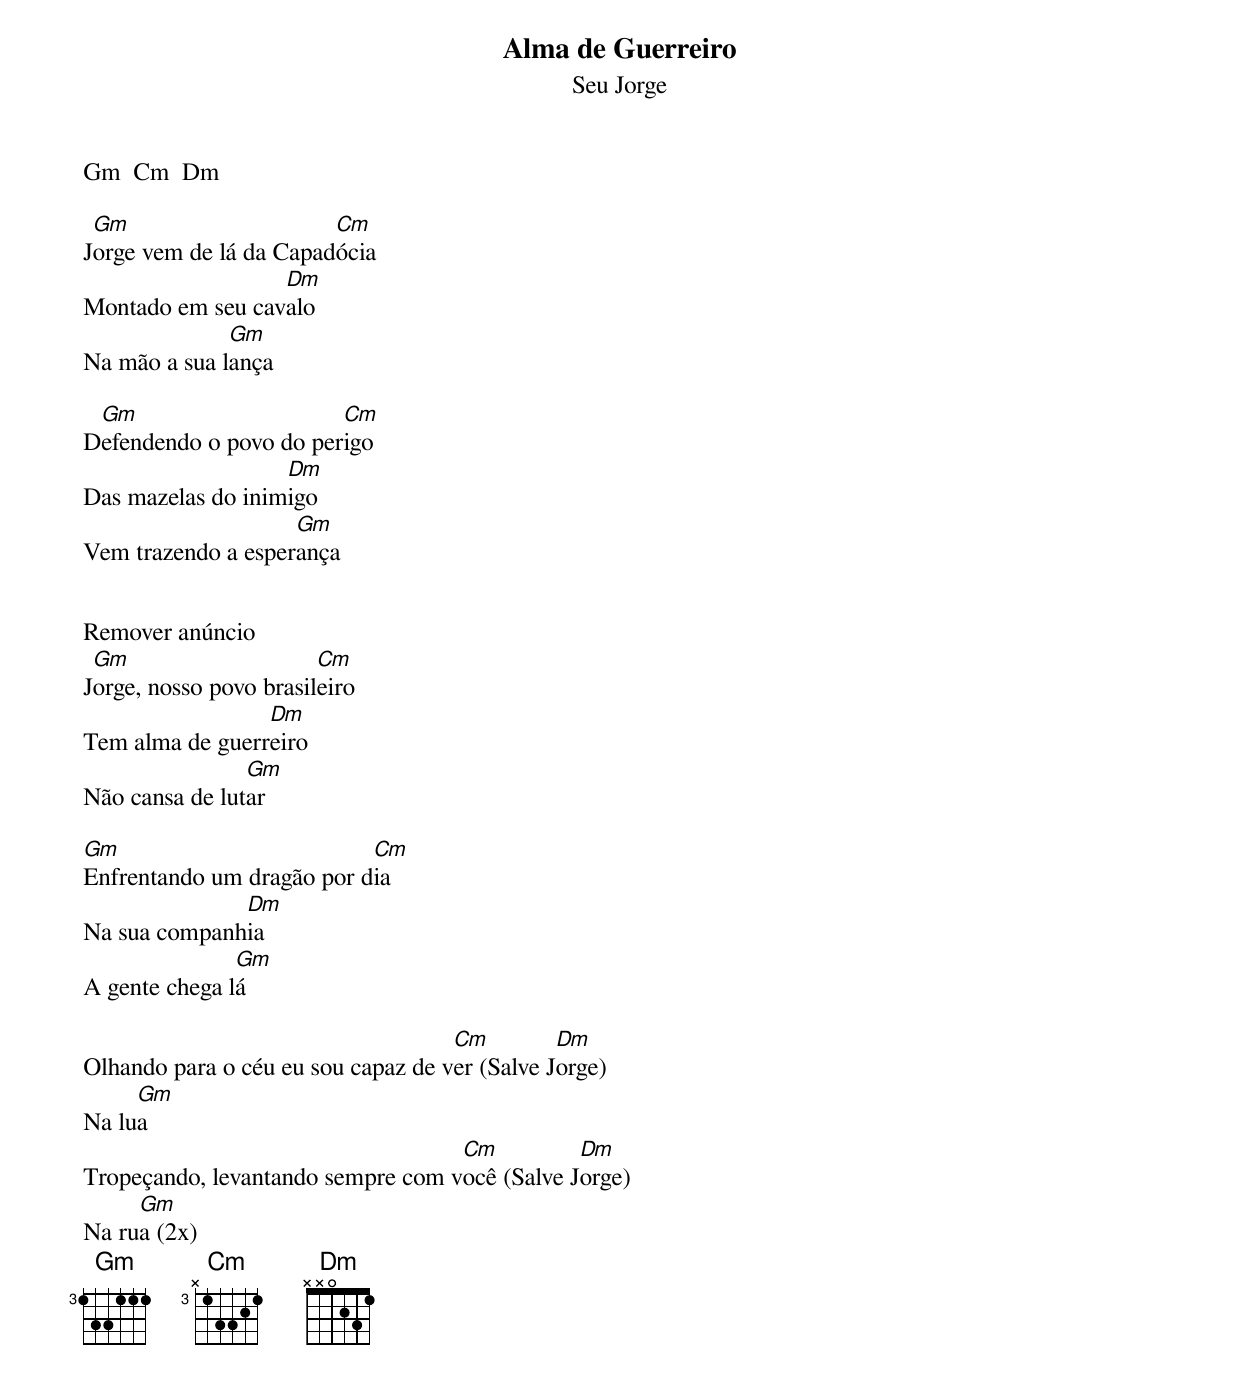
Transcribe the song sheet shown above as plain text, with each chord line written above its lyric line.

Alma de Guerreiro
Seu Jorge

Gm  Cm  Dm

 Gm                     Cm
Jorge vem de lá da Capadócia
                  Dm
Montado em seu cavalo
              Gm
Na mão a sua lança

 Gm                     Cm
Defendendo o povo do perigo
                   Dm
Das mazelas do inimigo
                    Gm
Vem trazendo a esperança


Remover anúncio
 Gm                     Cm
Jorge, nosso povo brasileiro
                 Dm
Tem alma de guerreiro
                Gm
Não cansa de lutar

Gm                         Cm
Enfrentando um dragão por dia
              Dm
Na sua companhia
               Gm
A gente chega lá

                                    Cm         Dm
Olhando para o céu eu sou capaz de ver (Salve Jorge)
     Gm
Na lua
                                   Cm          Dm
Tropeçando, levantando sempre com você (Salve Jorge)
     Gm
Na rua (2x)
